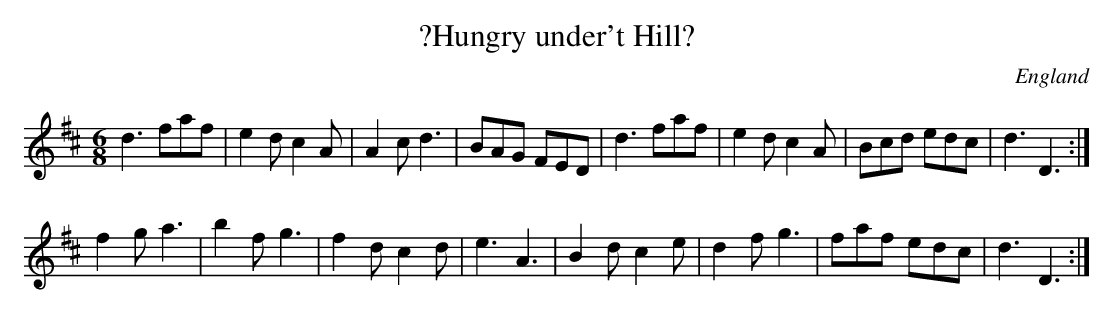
X:1
T:?Hungry under't Hill?
M:6/8
O:England
K:D major
d3 faf|e2d c2A|A2c d3|BAG FED|\
d3 faf|e2d c2A|Bcd edc|d3D3:|
f2g a3|b2f g3|f2d c2d|e3 A3|\
B2d c2e|d2f g3|faf edc|d3 D3:|
